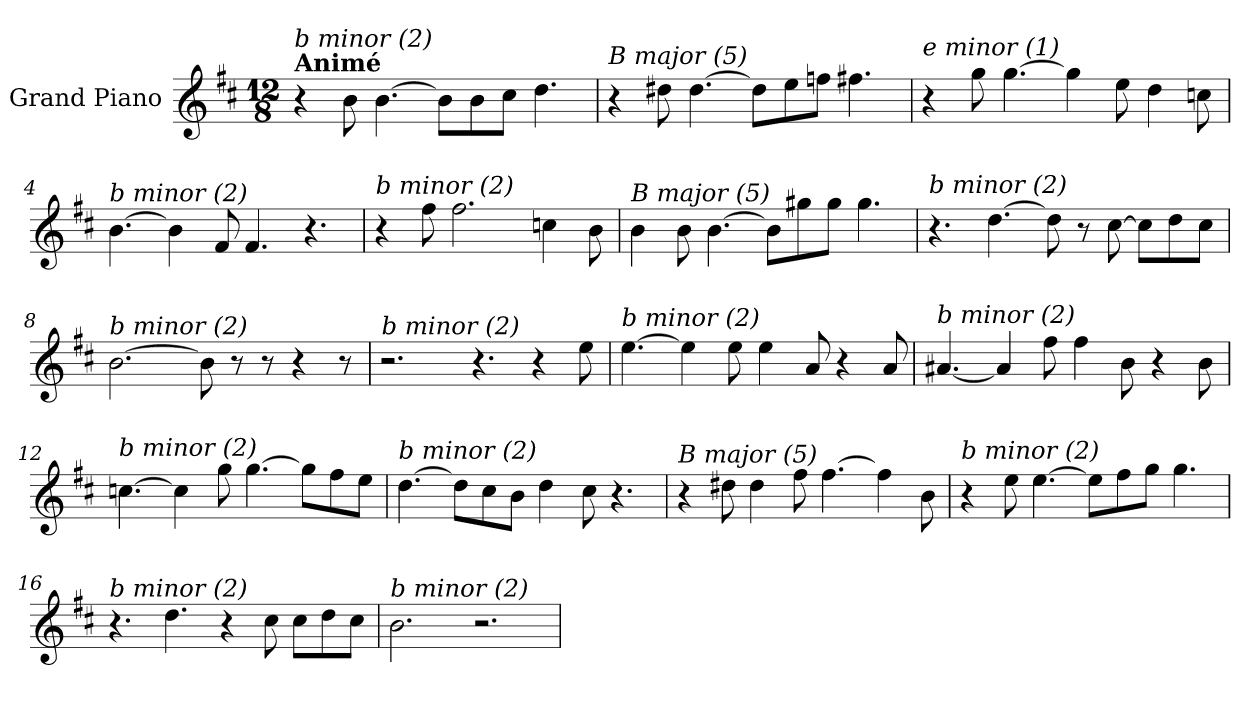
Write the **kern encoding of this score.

**kern
*part1
*staff1
*I"Grand Piano
*clefG2
*k[f#c#]
*D:
*M12/8
=1
!LO:TX:a:B:t=Animé
!LO:TX:i:t=b minor (2)
4r
8b\
[4.b\
8b\L]
8b\
8cc#\J
4.dd\
=2
!LO:TX:i:t=B major (5)
4r
8dd#X\
[4.dd#\
8dd#\L]
8ee\
8ffni\J
4.ff#\
=3
!LO:TX:i:t=e minor (1)
4r
8gg\
[4.gg\
4gg\]
8ee\
4dd\
8ccn\
=4
!LO:TX:i:t=b minor (2)
[4.b\
4b\]
8f#/
4.f#/
4.r
!!LO:LB:g=z
=5
!LO:TX:i:t=b minor (2)
4r
8ff#\
2.ff#\
4ccn\
8b\
=6
!LO:TX:i:t=B major (5)
4b\
8b\
[4.b\
8b\L]
8gg#X\
8gg#\J
4.gg#\
=7
!LO:TX:i:t=b minor (2)
4.r
[4.dd\
8dd\]
8r
[8cc#\
8cc#\L]
8dd\
8cc#\J
=8
!LO:TX:i:t=b minor (2)
[2.b\
8b\]
8r
8r
4r
8r
!!LO:LB:g=z
=9
!LO:TX:i:t=b minor (2)
2.r
4.r
4r
8ee\
=10
!LO:TX:i:t=b minor (2)
[4.ee\
4ee\]
8ee\
4ee\
8a/
4r
8a/
=11
!LO:TX:i:t=b minor (2)
[4.a#X/
4a#/]
8ff#\
4ff#\
8b\
4r
8b\
=12
!LO:TX:i:t=b minor (2)
[4.ccn\
4cc\]
8gg\
[4.gg\
8gg\L]
8ff#\
8ee\J
!!LO:LB:g=z
=13
!LO:TX:i:t=b minor (2)
[4.dd\
8dd\L]
8cc#\
8b\J
4dd\
8cc#\
4.r
=14
!LO:TX:i:t=B major (5)
4r
8dd#X\
4dd#\
8ff#\
[4.ff#\
4ff#\]
8b\
=15
!LO:TX:i:t=b minor (2)
4r
8ee\
[4.ee\
8ee\L]
8ff#\
8gg\J
4.gg\
=16
!LO:TX:i:t=b minor (2)
4.r
4.dd\
4r
8cc#\
8cc#\L
8dd\
8cc#\J
!!LO:LB:g=z
=17
!LO:TX:i:t=b minor (2)
2.b\
2.r
=
*-
